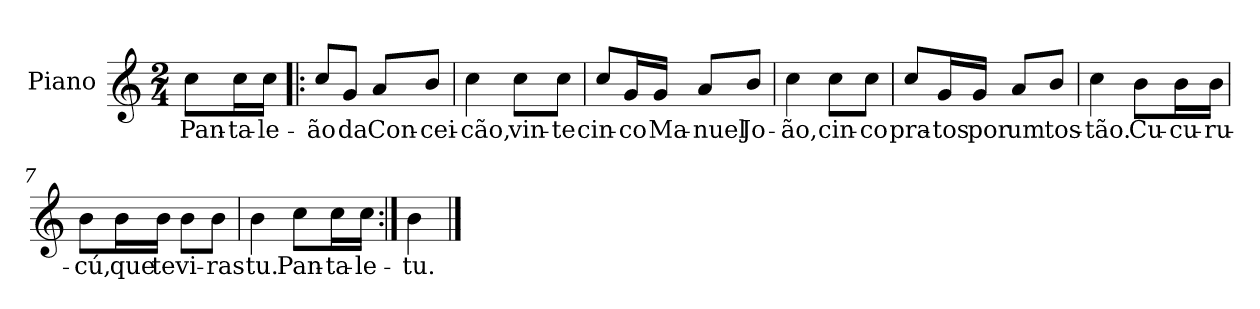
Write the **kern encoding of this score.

**kern	**text
*part1	*part1
*staff1	*staff1
*I"Piano	*
*I'Pno.	*
*clefG2	*
*k[]	*
*M2/4	*
=	=
8cc\L	Pan-
16cc\L	-ta-
16cc\JJ	-le-
=1!|:	=1!|:
8cc/L	-ão
8g/J	da
8a/L	Con-
8b/J	-cei-
=2	=2
4cc\	-cão,
8cc\L	vin-
8cc\J	-te
=3	=3
8cc/L	cin-
16g/L	-co
16g/JJ	Ma-
8a/L	-nuel
8b/J	Jo-
=4	=4
4cc\	-ão,
8cc\L	cin-
8cc\J	-co
=5	=5
8cc/L	pra-
16g/L	-tos
16g/JJ	por
8a/L	um
8b/J	tos-
!!LO:LB:g=z
=6	=6
4cc\	-tão.
8b\L	Cu-
16b\L	-cu-
16b\JJ	-ru-
=7	=7
8b\L	-cú,
16b\L	que
16b\JJ	te
8b\L	vi-
8b\J	-ras
=8	=8
4b\	tu.
8cc\L	Pan-
16cc\L	-ta-
16cc\JJ	-le-
=9:|!	=9:|!
4b\	tu.
==	==
*-	*-
